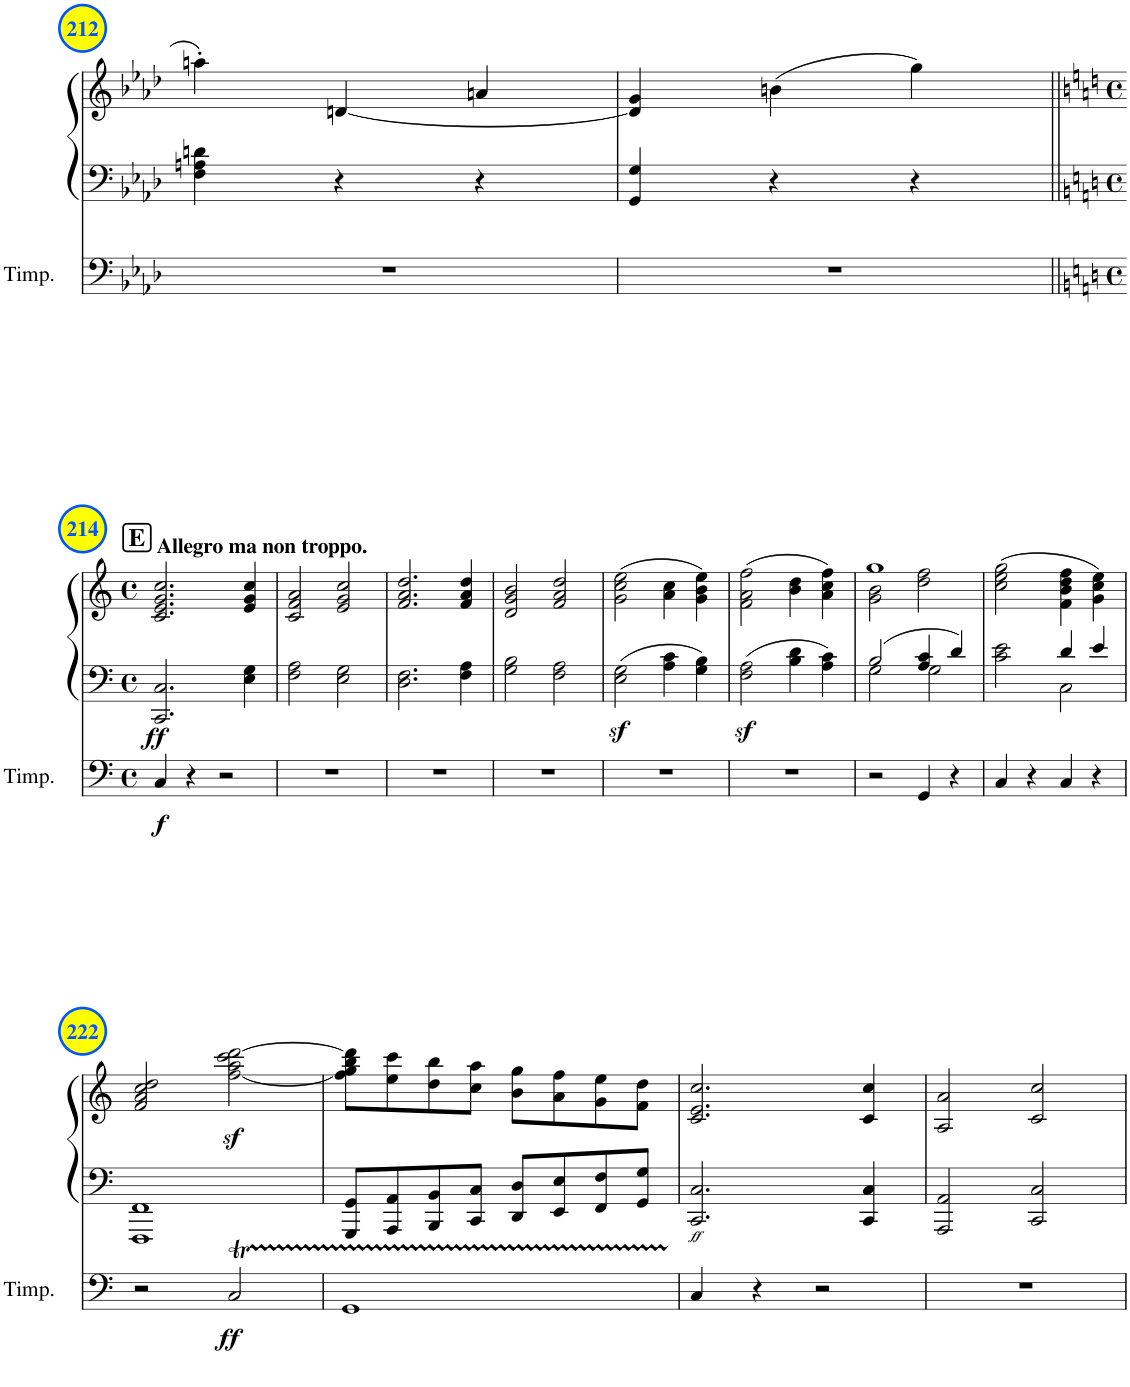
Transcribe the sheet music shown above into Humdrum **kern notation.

**kern	**dynam	**kern	**kern	**dynam
*part2	*part2	*part1	*part1	*part1
*staff3	*staff3	*staff2	*staff1	*staff1/2
*I"Timpani	*	*I"Piano	*	*
*I'Timp.	*	*I'Pno	*	*
!!LO:PB:g=z
*clefF4	*	*clefF4	*clefG2	*
*k[b-e-a-d-]	*	*k[b-e-a-d-]	*k[b-e-a-d-]	*
*M3/4	*	*M3/4	*M3/4	*
=212	=212	=212	=212	=212
2.r	.	4F\ 4An\ 4dn\	4aan'\	.
.	.	4r	[4dn/	.
.	.	4r	4an/	.
=213	=213	=213	=213	=213
2.r	.	4GG/ 4G/	4d/] 4g/	.
.	.	4r	(4bn\	.
.	.	4r	4gg\)	.
!!LO:LB:g=z
=214||	=214||	=214||	=214||	=214||
!!LO:REH:place=s1:a:B:cj:fs=14:t=E
*k[]	*	*k[]	*k[]	*
*M4/4	*	*M4/4	*M4/4	*
*met(c)	*	*met(c)	*met(c)	*
!	!	!	!LO:TX:a:B:t=Allegro ma non troppo.	!
!	!LO:DY:b	!	!	!LO:DY:b=2
4C/	f	2.CC/ 2.C/	2.c/ 2.e/ 2.g/ 2.cc/	ff
4r	.	.	.	.
2r	.	.	.	.
.	.	4E\ 4G\	4e/ 4g/ 4cc/	.
=215	=215	=215	=215	=215
1r	.	2F\ 2A\	2c/ 2f/ 2a/	.
.	.	2E\ 2G\	2e/ 2g/ 2cc/	.
=216	=216	=216	=216	=216
1r	.	2.D\ 2.F\	2.f/ 2.a/ 2.dd/	.
.	.	4F\ 4A\	4f/ 4a/ 4dd/	.
=217	=217	=217	=217	=217
1r	.	2G\ 2B\	2d/ 2g/ 2b/	.
.	.	2F\ 2A\	2f/ 2a/ 2dd/	.
=218	=218	=218	=218	=218
1r	.	2E\z< 2G\z<	(2g\ 2cc\ 2ee\	.
.	.	4A\ 4c\	4a\ 4cc\	.
.	.	4G\ 4B\	4g\ 4b\ 4ee\)	.
=219	=219	=219	=219	=219
1r	.	2F\z< 2A\z<	(2f\ 2a\ 2ff\	.
.	.	4B\ 4d\	4b\ 4dd\	.
.	.	4A\ 4c\	4a\ 4cc\ 4ff\)	.
=220	=220	=220	=220	=220
*	*	*^	*^	*
2r	.	2B/	2G\	1gg	2g\ 2b\	.
4GG/	.	4A/ 4c/	2G\	.	2dd\ 2ff\	.
4r	.	4d/	.	.	.	.
*	*	*	*	*v	*v	*
=221	=221	=221	=221	=221	=221
4C/	.	2c\ 2e\	2ryy	(2cc\ 2ee\ 2gg\	.
4r	.	.	.	.	.
4C/	.	4d/	2C\	4f\ 4b\ 4dd\ 4ff\	.
4r	.	4e/	.	4g\ 4cc\ 4ee\)	.
*	*	*v	*v	*	*
!!LO:LB:g=z
=222	=222	=222	=222	=222
2r	.	1FFF 1FF	2f/ 2a/ 2cc/ 2dd/	.
!	!LO:DY:b	!	!	!
2CT/	ff	.	[2ff\z< 2aa\z< 2ccc\z< [2ddd\z<	.
=223	=223	=223	=223	=223
1GGTTT	.	8GGG/ 8GG/L	8ff\] 8gg\ 8bb\ 8ddd\]L	.
.	.	8AAA/ 8AA/	8ee\ 8ccc\	.
.	.	8BBB/ 8BB/	8dd\ 8bb\	.
.	.	8CC/ 8C/J	8cc\ 8aa\J	.
.	.	8DD/ 8D/L	8b\ 8gg\L	.
.	.	8EE/ 8E/	8a\ 8ff\	.
.	.	8FF/ 8F/	8g\ 8ee\	.
.	.	8GG/ 8G/J	8f\ 8dd\J	.
=224	=224	=224	=224	=224
!	!	!	!	!LO:DY:b=2
4C/	.	2.CC/ 2.C/	2.c/ 2.e/ 2.cc/	ff
4r	.	.	.	.
2r	.	.	.	.
.	.	4CC/ 4C/	4c/ 4cc/	.
=225	=225	=225	=225	=225
1r	.	2AAA/ 2AA/	2A/ 2a/	.
.	.	2CC/ 2C/	2c/ 2cc/	.
=	=	=	=	=
*-	*-	*-	*-	*-
